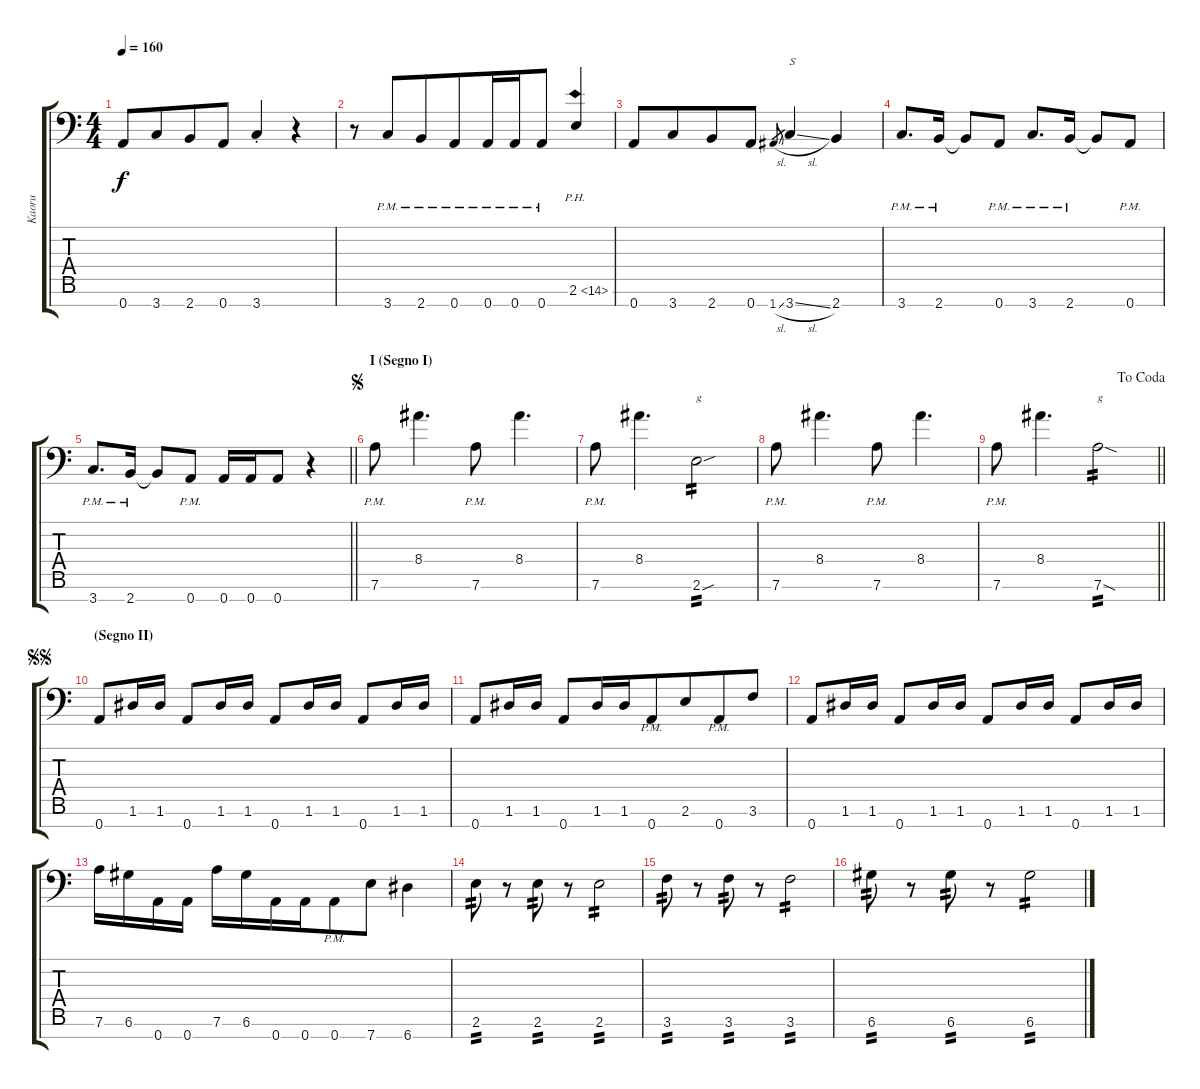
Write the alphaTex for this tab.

\track ("Kaoru" "Kaoru") {instrument overdrivenguitar}
\staff {score tabs}
\tuning (E4 B3 G3 D3 A2 D2 A1) {hide}
\ts (4 4)
\tempo 160
\clef f4
\ks c
0.7.8{dy f} 3.7.8{beam merge} 2.7.8 0.7.8{beam merge} 3.7{st}.4 r.4 |
r.8 3.7{pm}.8{beam merge} 2.7{pm}.8 0.7{pm}.8{beam merge} 0.7{pm}.16{beam merge} 0.7{pm}.16 0.7{pm}.8{beam merge} 2.6{ph 12}.4 |
0.7.8 3.7.8{beam merge} 2.7.8 0.7.8 1.7{sl}.8{gr beam merge} 3.7{sl}.4{txt "S"} 2.7.4 |
3.7{pm}.8{d} 2.7{pm}.16 2.7{t}.8 0.7{pm}.8 3.7{pm}.8{d} 2.7{pm}.16 2.7{t}.8 0.7{pm}.8 |
\barLineRight lightlight
3.7{pm}.8{d} 2.7{pm}.16 2.7{t}.8 0.7{pm}.8 0.7.16{beam merge} 0.7.16 0.7.8{beam merge} r.4 |
\section ("" "I (Segno I)")
\jump segno
7.6{pm}.8 8.4.4{d} 7.6{pm}.8 8.4.4{d} |
7.6{pm}.8 8.4.4{d beam merge} 2.6{sou}.2{txt "g" tp 2} |
7.6{pm}.8 8.4.4{d} 7.6{pm}.8 8.4.4{d} |
\jump dacoda
\barLineRight lightlight
7.6{pm}.8 8.4.4{d beam merge} 7.6{sod}.2{txt "g" tp 2} |
\section ("" "(Segno II)")
\jump segnosegno
0.7.8{beam merge} 1.6.16 1.6.16 0.7.8{beam merge} 1.6.16 1.6.16 0.7.8{beam merge} 1.6.16 1.6.16 0.7.8{beam merge} 1.6.16 1.6.16 |
0.7.8{beam merge} 1.6.16 1.6.16 0.7.8{beam merge} 1.6.16 1.6.16{beam merge} 0.7{pm}.8 2.6.8{beam merge} 0.7{pm}.8{beam merge} 3.6.8 |
0.7.8{beam merge} 1.6.16 1.6.16 0.7.8{beam merge} 1.6.16 1.6.16 0.7.8{beam merge} 1.6.16 1.6.16 0.7.8{beam merge} 1.6.16 1.6.16 |
7.6.16 6.6.16 0.7.16 0.7.16 7.6.16 6.6.16 0.7.16 0.7.16{beam merge} 0.7{pm}.8 7.7.8 6.7.4 |
2.6.8{tp 2} r.8 2.6.8{tp 2} r.8{beam merge} 2.6.2{tp 2} |
3.6.8{tp 2} r.8 3.6.8{tp 2} r.8{beam merge} 3.6.2{tp 2} |
6.6.8{tp 2} r.8 6.6.8{tp 2} r.8{beam merge} 6.6.2{tp 2}
